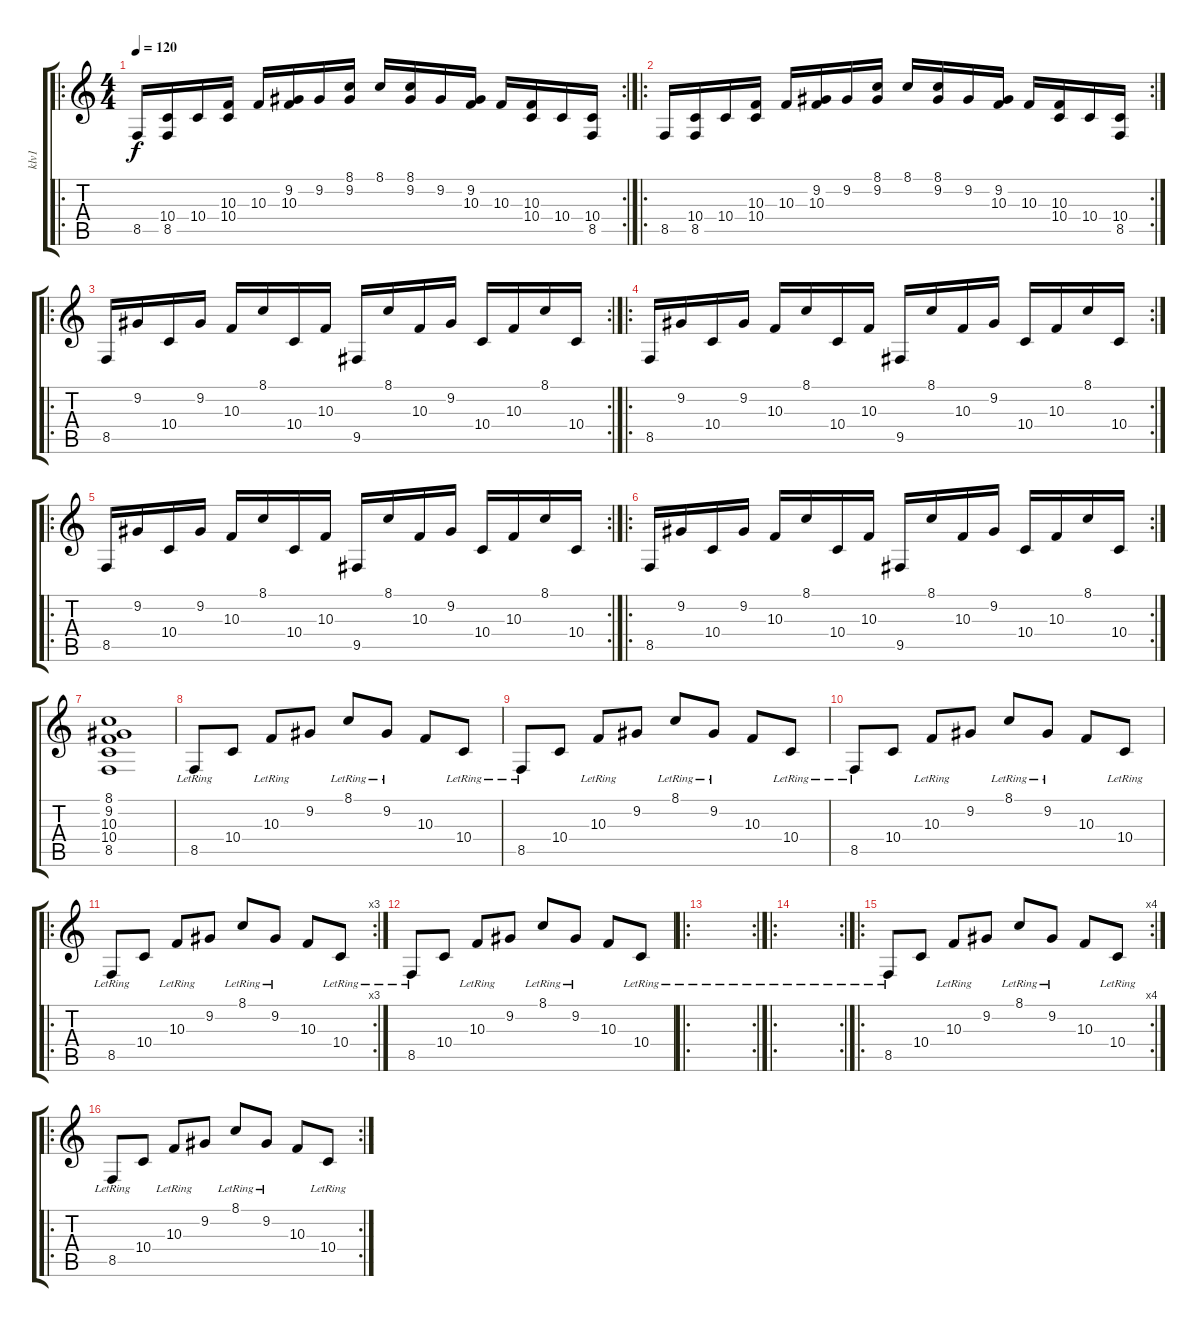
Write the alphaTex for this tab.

\track ("klv1" "klv1") {instrument drawbarorgan}
\staff {score tabs}
\tuning (E4 B3 G3 D3 A2 E2) {hide}
\ro
\rc 2
\ts (4 4)
\tempo 120
\clef g2
\ks c
8.5.16{dy f} (10.4 8.5).16 10.4.16 (10.3 10.4).16 10.3.16 (9.2 10.3).16 9.2.16 (8.1 9.2).16 8.1.16 (8.1 9.2).16 9.2.16 (9.2 10.3).16 10.3.16 (10.3 10.4).16 10.4.16 (10.4 8.5).16 |
\ro
\rc 2
8.5.16 (10.4 8.5).16 10.4.16 (10.3 10.4).16 10.3.16 (9.2 10.3).16 9.2.16 (8.1 9.2).16 8.1.16 (8.1 9.2).16 9.2.16 (9.2 10.3).16 10.3.16 (10.3 10.4).16 10.4.16 (10.4 8.5).16 |
\ro
\rc 2
8.5.16 9.2.16 10.4.16 9.2.16 10.3.16 8.1.16 10.4.16 10.3.16 9.5.16 8.1.16 10.3.16 9.2.16 10.4.16 10.3.16 8.1.16 10.4.16 |
\ro
\rc 2
8.5.16 9.2.16 10.4.16 9.2.16 10.3.16 8.1.16 10.4.16 10.3.16 9.5.16 8.1.16 10.3.16 9.2.16 10.4.16 10.3.16 8.1.16 10.4.16 |
\ro
\rc 2
8.5.16 9.2.16 10.4.16 9.2.16 10.3.16 8.1.16 10.4.16 10.3.16 9.5.16 8.1.16 10.3.16 9.2.16 10.4.16 10.3.16 8.1.16 10.4.16 |
\ro
\rc 2
8.5.16 9.2.16 10.4.16 9.2.16 10.3.16 8.1.16 10.4.16 10.3.16 9.5.16 8.1.16 10.3.16 9.2.16 10.4.16 10.3.16 8.1.16 10.4.16 |
(8.1 9.2 10.3 10.4 8.5).1 |
8.5{lr}.8 10.4.8 10.3{lr}.8 9.2.8 8.1{lr}.8 9.2{lr}.8 10.3.8 10.4{lr}.8 |
8.5{lr}.8 10.4.8 10.3{lr}.8 9.2.8 8.1{lr}.8 9.2{lr}.8 10.3.8 10.4{lr}.8 |
8.5{lr}.8 10.4.8 10.3{lr}.8 9.2.8 8.1{lr}.8 9.2{lr}.8 10.3.8 10.4{lr}.8 |
\ro
\rc 3
8.5{lr}.8 10.4.8 10.3{lr}.8 9.2.8 8.1{lr}.8 9.2{lr}.8 10.3.8 10.4{lr}.8 |
8.5{lr}.8 10.4.8 10.3{lr}.8 9.2.8 8.1{lr}.8 9.2{lr}.8 10.3.8 10.4{lr}.8 |
\ro
\rc 2
|
\ro
\rc 2
|
\ro
\rc 4
8.5{lr}.8 10.4.8 10.3{lr}.8 9.2.8 8.1{lr}.8 9.2{lr}.8 10.3.8 10.4{lr}.8 |
\ro
\rc 2
8.5{lr}.8 10.4.8 10.3{lr}.8 9.2.8 8.1{lr}.8 9.2{lr}.8 10.3.8 10.4{lr}.8
